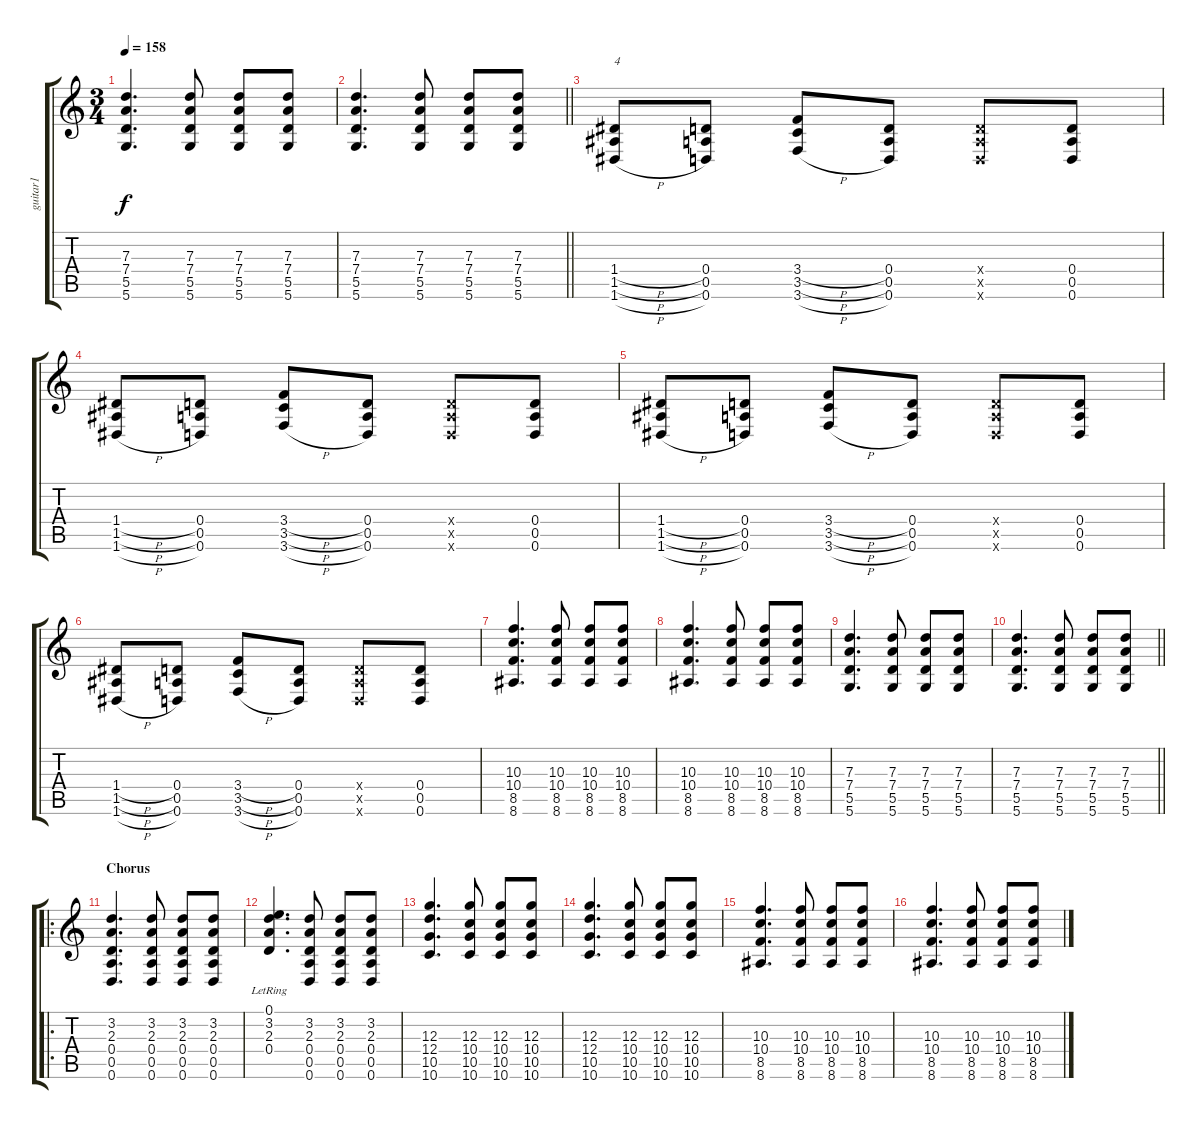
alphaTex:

\track ("guitar1" "guitar1") {instrument distortionguitar}
\staff {score tabs}
\tuning (E4 B3 G3 D3 A2 D2) {hide}
\ts (3 4)
\tempo 158
\clef g2
\ks c
(7.3 7.4 5.5 5.6).4{d dy f} (7.3 7.4 5.5 5.6).8 (7.3 7.4 5.5 5.6).8 (7.3 7.4 5.5 5.6).8 |
\barLineRight lightlight
(7.3 7.4 5.5 5.6).4{d} (7.3 7.4 5.5 5.6).8 (7.3 7.4 5.5 5.6).8 (7.3 7.4 5.5 5.6).8 |
(1.4{h} 1.5{h} 1.6{h}).8{txt "4"} (0.4 0.5 0.6).8 (3.4{h} 3.5{h} 3.6{h}).8 (0.4 0.5 0.6).8 (0.4{x} 0.5{x} 0.6{x}).8 (0.4 0.5 0.6).8 |
(1.4{h} 1.5{h} 1.6{h}).8 (0.4 0.5 0.6).8 (3.4{h} 3.5{h} 3.6{h}).8 (0.4 0.5 0.6).8 (0.4{x} 0.5{x} 0.6{x}).8 (0.4 0.5 0.6).8 |
(1.4{h} 1.5{h} 1.6{h}).8 (0.4 0.5 0.6).8 (3.4{h} 3.5{h} 3.6{h}).8 (0.4 0.5 0.6).8 (0.4{x} 0.5{x} 0.6{x}).8 (0.4 0.5 0.6).8 |
(1.4{h} 1.5{h} 1.6{h}).8 (0.4 0.5 0.6).8 (3.4{h} 3.5{h} 3.6{h}).8 (0.4 0.5 0.6).8 (0.4{x} 0.5{x} 0.6{x}).8 (0.4 0.5 0.6).8 |
(10.3 10.4 8.5 8.6).4{d} (10.3 10.4 8.5 8.6).8 (10.3 10.4 8.5 8.6).8 (10.3 10.4 8.5 8.6).8 |
(10.3 10.4 8.5 8.6).4{d} (10.3 10.4 8.5 8.6).8 (10.3 10.4 8.5 8.6).8 (10.3 10.4 8.5 8.6).8 |
(7.3 7.4 5.5 5.6).4{d} (7.3 7.4 5.5 5.6).8 (7.3 7.4 5.5 5.6).8 (7.3 7.4 5.5 5.6).8 |
\barLineRight lightlight
(7.3 7.4 5.5 5.6).4{d} (7.3 7.4 5.5 5.6).8 (7.3 7.4 5.5 5.6).8 (7.3 7.4 5.5 5.6).8 |
\ro
\section ("" "Chorus")
(3.2 2.3 0.4 0.5 0.6).4{d} (3.2 2.3 0.4 0.5 0.6).8 (3.2 2.3 0.4 0.5 0.6).8 (3.2 2.3 0.4 0.5 0.6).8 |
(0.1{lr} 3.2{lr} 2.3{lr} 0.4{lr}).4{d} (3.2 2.3 0.4 0.5 0.6).8 (3.2 2.3 0.4 0.5 0.6).8 (3.2 2.3 0.4 0.5 0.6).8 |
(12.3 12.4 10.5 10.6).4{d} (12.3 10.4 10.5 10.6).8 (12.3 10.4 10.5 10.6).8 (12.3 10.4 10.5 10.6).8 |
(12.3 12.4 10.5 10.6).4{d} (12.3 10.4 10.5 10.6).8 (12.3 10.4 10.5 10.6).8 (12.3 10.4 10.5 10.6).8 |
(10.3 10.4 8.5 8.6).4{d} (10.3 10.4 8.5 8.6).8 (10.3 10.4 8.5 8.6).8 (10.3 10.4 8.5 8.6).8 |
(10.3 10.4 8.5 8.6).4{d} (10.3 10.4 8.5 8.6).8 (10.3 10.4 8.5 8.6).8 (10.3 10.4 8.5 8.6).8
